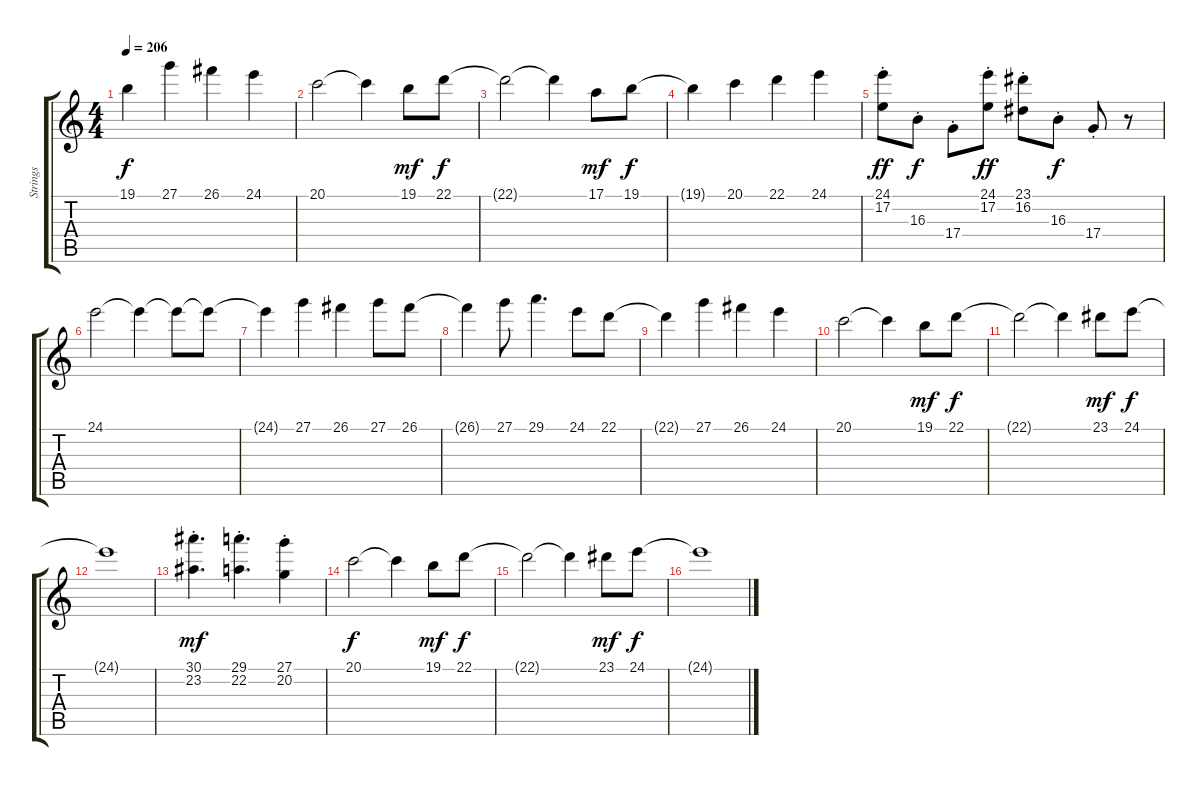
\track ("Strings" "Strings") {instrument stringensemble1}
\staff {score tabs}
\tuning (E4 B3 G3 D3 A2 E2) {hide}
\ts (4 4)
\tempo 206
\clef g2
\ks c
19.1{t}.4{dy f} 27.1.4 26.1.4 24.1.4 |
20.1.2 20.1{t}.4 19.1.8{dy mf} 22.1.8{dy f} |
22.1{t}.2 22.1{t}.4 17.1.8{dy mf} 19.1.8{dy f} |
19.1{t}.4 20.1.4 22.1.4 24.1.4 |
(24.1{st} 17.2{st}).8{dy ff} 16.3{st}.8{dy f} 17.4{st}.8 (24.1{st} 17.2{st}).8{dy ff} (23.1{st} 16.2{st}).8 16.3{st}.8{dy f} 17.4{st}.8 r.8 |
24.1.2 24.1{t}.4 24.1{t}.8 24.1{t}.8 |
24.1{t}.4 27.1.4 26.1.4 27.1.8 26.1.8 |
26.1{t}.4 27.1.8 29.1.4{d} 24.1.8 22.1.8 |
22.1{t}.4 27.1.4 26.1.4 24.1.4 |
20.1.2 20.1{t}.4 19.1.8{dy mf} 22.1.8{dy f} |
22.1{t}.2 22.1{t}.4 23.1.8{dy mf} 24.1.8{dy f} |
24.1{t}.1 |
(30.1{st} 23.2{st}).4{d dy mf} (29.1{st} 22.2{st}).4{d} (27.1{st} 20.2{st}).4 |
20.1.2{dy f} 20.1{t}.4 19.1.8{dy mf} 22.1.8{dy f} |
22.1{t}.2 22.1{t}.4 23.1.8{dy mf} 24.1.8{dy f} |
24.1{t}.1
